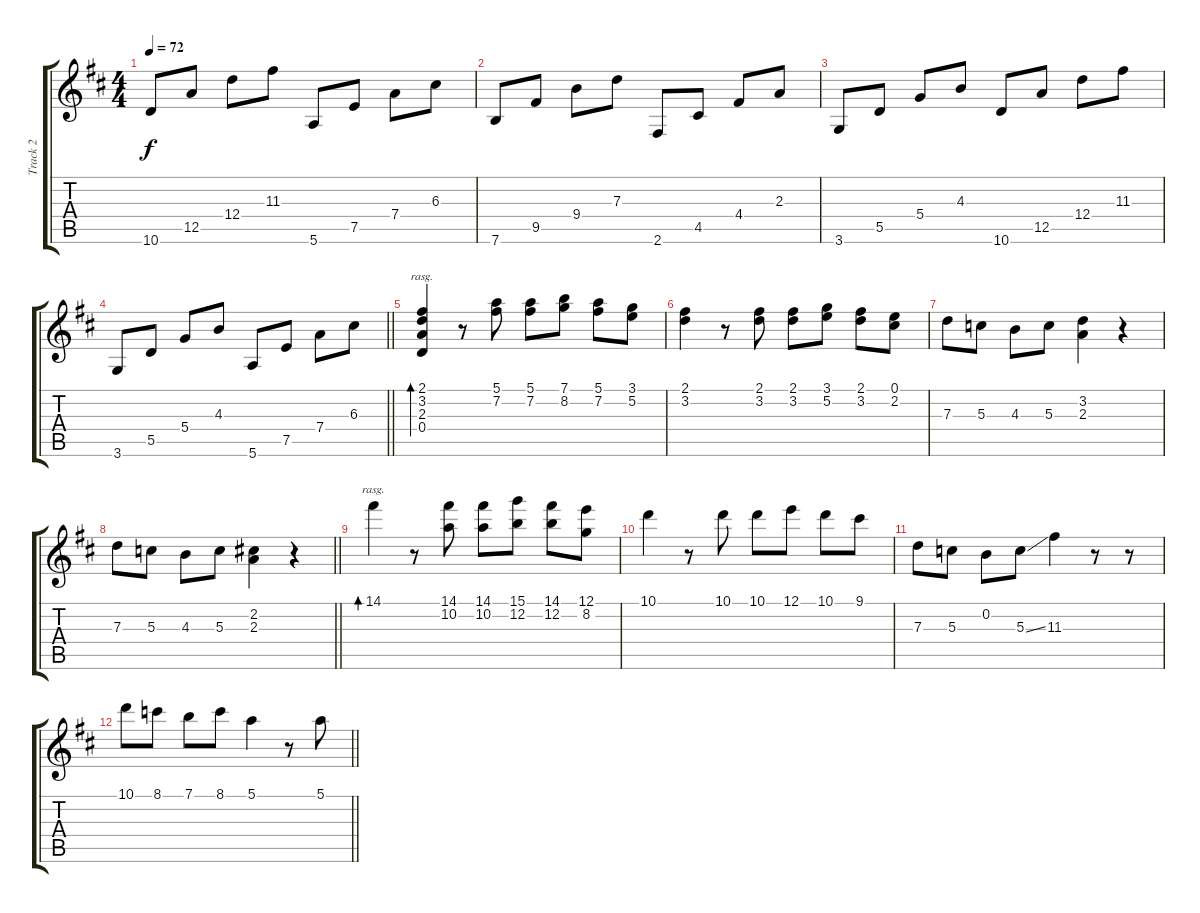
\track ("Track 2" "Track 2") {instrument electricguitarjazz}
\staff {score tabs}
\tuning (E4 B3 G3 D3 A2 E2) {hide}
\ts (4 4)
\tempo 72
\clef g2
\ks d
10.6.8{dy f} 12.5.8 12.4.8 11.3.8 5.6.8 7.5.8 7.4.8 6.3.8 |
7.6.8 9.5.8 9.4.8 7.3.8 2.6.8 4.5.8 4.4.8 2.3.8 |
3.6.8 5.5.8 5.4.8 4.3.8 10.6.8 12.5.8 12.4.8 11.3.8 |
\barLineRight lightlight
3.6.8 5.5.8 5.4.8 4.3.8 5.6.8 7.5.8 7.4.8 6.3.8 |
(2.1 3.2 2.3 0.4).4{bd 120 rasg ii} r.8 (5.1 7.2).8 (5.1 7.2).8 (7.1 8.2).8 (5.1 7.2).8 (3.1 5.2).8 |
(2.1 3.2).4 r.8 (2.1 3.2).8 (2.1 3.2).8 (3.1 5.2).8 (2.1 3.2).8 (0.1 2.2).8 |
7.3.8 5.3.8 4.3.8 5.3.8 (3.2 2.3).4 r.4 |
\barLineRight lightlight
7.3.8 5.3.8 4.3.8 5.3.8 (2.2 2.3).4 r.4 |
14.1.4{bd 120 rasg ii} r.8 (14.1 10.2).8 (14.1 10.2).8 (15.1 12.2).8 (14.1 12.2).8 (12.1 8.2).8 |
10.1.4 r.8 10.1.8 10.1.8 12.1.8 10.1.8 9.1.8 |
7.3.8 5.3.8 0.2.8 5.3{ss}.8 11.3.4 r.8 r.8 |
\barLineRight lightlight
10.1.8 8.1.8 7.1.8 8.1.8 5.1.4 r.8 5.1.8
